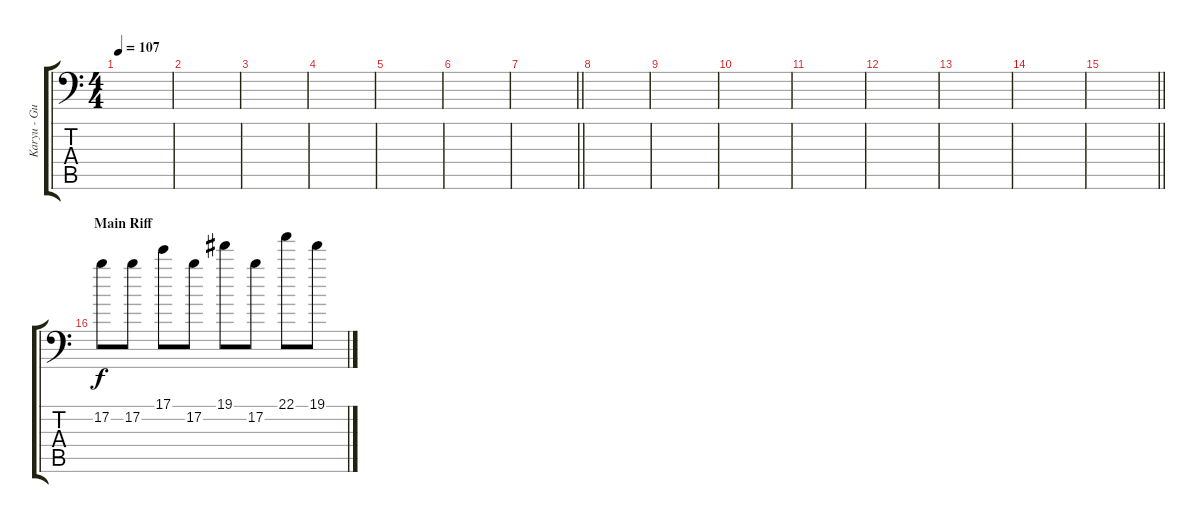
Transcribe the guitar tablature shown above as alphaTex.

\track ("Karyu - Guitar 1" "Karyu - Gu") {instrument distortionguitar}
\staff {score tabs}
\tuning (B3 Gb3 D3 A2 E2 A1) {hide}
\ts (4 4)
\tempo 107
\clef f4
\ks c
|
|
|
|
|
|
\barLineRight lightlight
|
\section ("" "")
|
|
|
|
|
|
|
\barLineRight lightlight
|
\section ("" "Main Riff")
17.2.8 17.2.8 17.1.8 17.2.8 19.1.8 17.2.8 22.1.8 19.1.8
